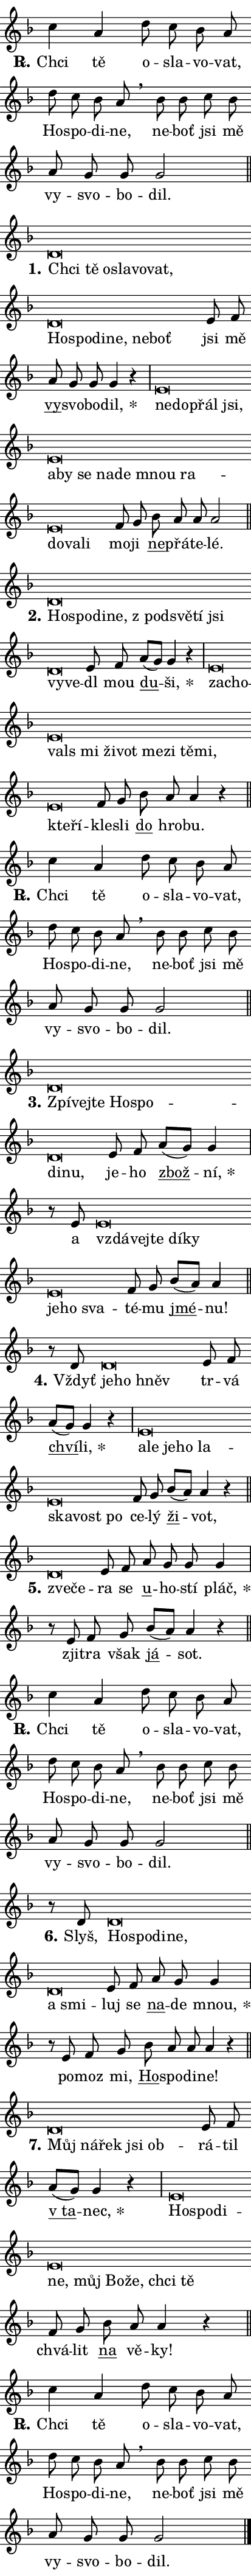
\version "2.22.1"
\header { tagline = "" }
\paper {
  indent = 0\cm
  top-margin = 0\cm
  right-margin = 0\cm
  bottom-margin = 0\cm
  left-margin = 0\cm
  paper-width = 7\cm
  page-breaking = #ly:one-page-breaking
  system-system-spacing.basic-distance = #11
  score-system-spacing.basic-distance = #11
  ragged-last = ##f
}


%% Author: Thomas Morley
%% https://lists.gnu.org/archive/html/lilypond-user/2020-05/msg00002.html
#(define (line-position grob)
"Returns position of @var[grob} in current system:
   @code{'start}, if at first time-step
   @code{'end}, if at last time-step
   @code{'middle} otherwise
"
  (let* ((col (ly:item-get-column grob))
         (ln (ly:grob-object col 'left-neighbor))
         (rn (ly:grob-object col 'right-neighbor))
         (col-to-check-left (if (ly:grob? ln) ln col))
         (col-to-check-right (if (ly:grob? rn) rn col))
         (break-dir-left
           (and
             (ly:grob-property col-to-check-left 'non-musical #f)
             (ly:item-break-dir col-to-check-left)))
         (break-dir-right
           (and
             (ly:grob-property col-to-check-right 'non-musical #f)
             (ly:item-break-dir col-to-check-right))))
        (cond ((eqv? 1 break-dir-left) 'start)
              ((eqv? -1 break-dir-right) 'end)
              (else 'middle))))

#(define (tranparent-at-line-position vctor)
  (lambda (grob)
  "Relying on @code{line-position} select the relevant enry from @var{vctor}.
Used to determine transparency,"
    (case (line-position grob)
      ((end) (not (vector-ref vctor 0)))
      ((middle) (not (vector-ref vctor 1)))
      ((start) (not (vector-ref vctor 2))))))

noteHeadBreakVisibility =
#(define-music-function (break-visibility)(vector?)
"Makes @code{NoteHead}s transparent relying on @var{break-visibility}"
#{
  \override NoteHead.transparent =
    #(tranparent-at-line-position break-visibility)
#})

#(define delete-ledgers-for-transparent-note-heads
  (lambda (grob)
    "Reads whether a @code{NoteHead} is transparent.
If so this @code{NoteHead} is removed from @code{'note-heads} from
@var{grob}, which is supposed to be @code{LedgerLineSpanner}.
As a result ledgers are not printed for this @code{NoteHead}"
    (let* ((nhds-array (ly:grob-object grob 'note-heads))
           (nhds-list
             (if (ly:grob-array? nhds-array)
                 (ly:grob-array->list nhds-array)
                 '()))
           ;; Relies on the transparent-property being done before
           ;; Staff.LedgerLineSpanner.after-line-breaking is executed.
           ;; This is fragile ...
           (to-keep
             (remove
               (lambda (nhd)
                 (ly:grob-property nhd 'transparent #f))
               nhds-list)))
      ;; TODO find a better method to iterate over grob-arrays, similiar
      ;; to filter/remove etc for lists
      ;; For now rebuilt from scratch
      (set! (ly:grob-object grob 'note-heads)  '())
      (for-each
        (lambda (nhd)
          (ly:pointer-group-interface::add-grob grob 'note-heads nhd))
        to-keep))))

hideNotes = {
  \noteHeadBreakVisibility #begin-of-line-visible
}
unHideNotes = {
  \noteHeadBreakVisibility #all-visible
}

% work-around for resetting accidentals
% https://lilypond.org/doc/v2.23/Documentation/notation/displaying-rhythms#unmetered-music
cadenzaMeasure = {
  \cadenzaOff
  \partial 1024 s1024
  \cadenzaOn
}

#(define-markup-command (accent layout props text) (markup?)
  "Underline accented syllable"
  (interpret-markup layout props
    #{\markup \override #'(offset . 4.3) \underline { #text }#}))

responsum = \markup \concat {
  "R" \hspace #-1.05 \path #0.1 #'((moveto 0 0.07) (lineto 0.9 0.8)) \hspace #0.05 "."
}

\layout {
    \context {
        \Staff
        \remove "Time_signature_engraver"
        \override LedgerLineSpanner.after-line-breaking = #delete-ledgers-for-transparent-note-heads
    }
    \context {
        \Voice {
            \override NoteHead.output-attributes = #'((class . "notehead"))
            \override Hairpin.height = #0.55
        }
    }
    \context {
        \Lyrics {
            \override StanzaNumber.output-attributes = #'((class . "stanzanumber"))
            \override LyricSpace.minimum-distance = #0.9
            \override LyricText.font-name = #"TeX Gyre Schola"
            \override LyricText.font-size = 1
            \override StanzaNumber.font-name = #"TeX Gyre Schola Bold"
            \override StanzaNumber.font-size = 1
        }
    }
}

% magnetic-lyrics.ily
%
%   written by
%     Jean Abou Samra <jean@abou-samra.fr>
%     Werner Lemberg <wl@gnu.org>
%
%   adapted by
%     Jiri Hon <jiri.hon@gmail.com>
%
% Version 2022-Apr-15

% https://www.mail-archive.com/lilypond-user@gnu.org/msg149350.html

#(define (Left_hyphen_pointer_engraver context)
   "Collect syllable-hyphen-syllable occurrences in lyrics and store
them in properties.  This engraver only looks to the left.  For
example, if the lyrics input is @code{foo -- bar}, it does the
following.

@itemize @bullet
@item
Set the @code{text} property of the @code{LyricHyphen} grob between
@q{foo} and @q{bar} to @code{foo}.

@item
Set the @code{left-hyphen} property of the @code{LyricText} grob with
text @q{foo} to the @code{LyricHyphen} grob between @q{foo} and
@q{bar}.
@end itemize

Use this auxiliary engraver in combination with the
@code{lyric-@/text::@/apply-@/magnetic-@/offset!} hook."
   (let ((hyphen #f)
         (text #f))
     (make-engraver
      (acknowledgers
       ((lyric-syllable-interface engraver grob source-engraver)
        (set! text grob)))
      (end-acknowledgers
       ((lyric-hyphen-interface engraver grob source-engraver)
        ;(when (not (grob::has-interface grob 'lyric-space-interface))
          (set! hyphen grob)));)
      ((stop-translation-timestep engraver)
       (when (and text hyphen)
         (ly:grob-set-object! text 'left-hyphen hyphen))
       (set! text #f)
       (set! hyphen #f)))))

#(define (lyric-text::apply-magnetic-offset! grob)
   "If the space between two syllables is less than the value in
property @code{LyricText@/.details@/.squash-threshold}, move the right
syllable to the left so that it gets concatenated with the left
syllable.

Use this function as a hook for
@code{LyricText@/.after-@/line-@/breaking} if the
@code{Left_@/hyphen_@/pointer_@/engraver} is active."
   (let ((hyphen (ly:grob-object grob 'left-hyphen #f)))
     (when hyphen
       (let ((left-text (ly:spanner-bound hyphen LEFT)))
         (when (grob::has-interface left-text 'lyric-syllable-interface)
           (let* ((common (ly:grob-common-refpoint grob left-text X))
                  (this-x-ext (ly:grob-extent grob common X))
                  (left-x-ext
                   (begin
                     ;; Trigger magnetism for left-text.
                     (ly:grob-property left-text 'after-line-breaking)
                     (ly:grob-extent left-text common X)))
                  ;; `delta` is the gap width between two syllables.
                  (delta (- (interval-start this-x-ext)
                            (interval-end left-x-ext)))
                  (details (ly:grob-property grob 'details))
                  (threshold (assoc-get 'squash-threshold details 0.2)))
             (when (< delta threshold)
               (let* (;; We have to manipulate the input text so that
                      ;; ligatures crossing syllable boundaries are not
                      ;; disabled.  For languages based on the Latin
                      ;; script this is essentially a beautification.
                      ;; However, for non-Western scripts it can be a
                      ;; necessity.
                      (lt (ly:grob-property left-text 'text))
                      (rt (ly:grob-property grob 'text))
                      (is-space (grob::has-interface hyphen 'lyric-space-interface))
                      (space (if is-space " " ""))
                      (space-markup (grob-interpret-markup grob " "))
                      (space-size (interval-length (ly:stencil-extent space-markup X)))
                      (extra-delta (if is-space space-size 0))
                      ;; Append new syllable.
                      (ltrt-space (if (and (string? lt) (string? rt))
                                (string-append lt space rt)
                                (make-concat-markup (list lt space rt))))
                      ;; Right-align `ltrt` to the right side.
                      (ltrt-space-markup (grob-interpret-markup
                               grob
                               (make-translate-markup
                                (cons (interval-length this-x-ext) 0)
                                (make-right-align-markup ltrt-space)))))
                 (begin
                   ;; Don't print `left-text`.
                   (ly:grob-set-property! left-text 'stencil #f)
                   ;; Set text and stencil (which holds all collected
                   ;; syllables so far) and shift it to the left.
                   (ly:grob-set-property! grob 'text ltrt-space)
                   (ly:grob-set-property! grob 'stencil ltrt-space-markup)
                   (ly:grob-translate-axis! grob (- (- delta extra-delta)) X))))))))))


#(define (lyric-hyphen::displace-bounds-first grob)
   ;; Make very sure this callback isn't triggered too early.
   (let ((left (ly:spanner-bound grob LEFT))
         (right (ly:spanner-bound grob RIGHT)))
     (ly:grob-property left 'after-line-breaking)
     (ly:grob-property right 'after-line-breaking)
     (ly:lyric-hyphen::print grob)))

squashThreshold = #0.4

\layout {
  \context {
    \Lyrics
    \consists #Left_hyphen_pointer_engraver
    \override LyricText.after-line-breaking =
      #lyric-text::apply-magnetic-offset!
    \override LyricHyphen.stencil = #lyric-hyphen::displace-bounds-first
    \override LyricText.details.squash-threshold = \squashThreshold
    \override LyricHyphen.minimum-distance = 0
    \override LyricHyphen.minimum-length = \squashThreshold
  }
}

squash = \override LyricText.details.squash-threshold = 9999
unSquash = \override LyricText.details.squash-threshold = \squashThreshold

left = \override LyricText.self-alignment-X = #LEFT
unLeft = \revert LyricText.self-alignment-X

starOffset = #(lambda (grob) 
                (let ((x_offset (ly:self-alignment-interface::aligned-on-x-parent grob)))
                  (if (= x_offset 0) 0 (+ x_offset 1.2))))

star = #(define-music-function (syllable)(string?)
"Append star separator at the end of a syllable"
#{
  \once \override LyricText.X-offset = #starOffset
  \lyricmode { \markup {
    #syllable
    \override #'((font-name . "TeX Gyre Schola Bold")) \hspace #0.2 \lower #0.65 \larger "*"
  } }
#})

starAccent = #(define-music-function (syllable)(string?)
"Append star separator at the end of a syllable and make accent"
#{
  \once \override LyricText.X-offset = #starOffset
  \lyricmode { \markup {
    \accent #syllable
    \override #'((font-name . "TeX Gyre Schola Bold")) \hspace #0.2 \lower #0.65 \larger "*"
  } }
#})

breath = #(define-music-function (syllable)(string?)
"Append breathing indicator at the end of a syllable"
#{
  \lyricmode { \markup { #syllable "+" } }
#})

optionalBreath = #(define-music-function (syllable)(string?)
"Append optional breathing indicator at the end of a syllable"
#{
  \lyricmode { \markup { #syllable "(+)" } }
#})


\score {
    <<
        \new Voice = "melody" { \cadenzaOn \key f \major \relative { c''4 a d8 c bes a \bar "" d c bes a \breathe \bar "" bes bes c bes \bar "" a g g g2 \cadenzaMeasure \bar "||" \break }
\relative { d'\breve*1/16 \hideNotes \breve*1/16 \bar "" \breve*1/16 \bar "" \breve*1/16 \bar "" \breve*1/16 \bar "" \breve*1/16 \bar "" \breve*1/16 \bar "" \breve*1/16 \bar "" \breve*1/16 \bar "" \breve*1/16 \bar "" \breve*1/16 \breve*1/16 \bar "" \unHideNotes e8 f \bar "" a g g g4 r \cadenzaMeasure \bar "|" e\breve*1/16 \hideNotes \breve*1/16 \bar "" \breve*1/16 \bar "" \breve*1/16 \bar "" \breve*1/16 \bar "" \breve*1/16 \bar "" \breve*1/16 \bar "" \breve*1/16 \bar "" \breve*1/16 \bar "" \breve*1/16 \bar "" \breve*1/16 \bar "" \breve*1/16 \bar "" \breve*1/16 \breve*1/16 \bar "" \unHideNotes f8 g \bar "" bes a a a2 \cadenzaMeasure \bar "||" \break }
\relative { d'\breve*1/16 \hideNotes \breve*1/16 \bar "" \breve*1/16 \bar "" \breve*1/16 \bar "" \breve*1/16 \bar "" \breve*1/16 \bar "" \breve*1/16 \bar "" \breve*1/16 \bar "" \breve*1/16 \breve*1/16 \bar "" \unHideNotes e8 f \bar "" a[( g)] g4 r \cadenzaMeasure \bar "|" e\breve*1/16 \hideNotes \breve*1/16 \bar "" \breve*1/16 \bar "" \breve*1/16 \bar "" \breve*1/16 \bar "" \breve*1/16 \bar "" \breve*1/16 \bar "" \breve*1/16 \bar "" \breve*1/16 \bar "" \breve*1/16 \bar "" \breve*1/16 \breve*1/16 \bar "" \unHideNotes f8 g \bar "" bes a a4 r \cadenzaMeasure \bar "||" \break }
\relative { c''4 a d8 c bes a \bar "" d c bes a \breathe \bar "" bes bes c bes \bar "" a g g g2 \cadenzaMeasure \bar "||" \break }
\relative { d'\breve*1/16 \hideNotes \breve*1/16 \bar "" \breve*1/16 \bar "" \breve*1/16 \bar "" \breve*1/16 \bar "" \breve*1/16 \breve*1/16 \bar "" \unHideNotes e8 f \bar "" a[( g)] g4 \cadenzaMeasure \bar "|" r8 e e\breve*1/16 \hideNotes \breve*1/16 \bar "" \breve*1/16 \bar "" \breve*1/16 \bar "" \breve*1/16 \bar "" \breve*1/16 \bar "" \breve*1/16 \breve*1/16 \bar "" \unHideNotes f8 g \bar "" bes[( a)] a4 \cadenzaMeasure \bar "||" \break }
\relative { r8 d' d\breve*1/16 \hideNotes \breve*1/16 \breve*1/16 \bar "" \unHideNotes e8 f \bar "" a[( g)] g4 r \cadenzaMeasure \bar "|" e\breve*1/16 \hideNotes \breve*1/16 \bar "" \breve*1/16 \bar "" \breve*1/16 \bar "" \breve*1/16 \bar "" \breve*1/16 \bar "" \breve*1/16 \breve*1/16 \bar "" \unHideNotes f8 g \bar "" bes[( a)] a4 r \cadenzaMeasure \bar "||" \break }
\relative { d'\breve*1/16 \hideNotes \breve*1/16 \bar "" \unHideNotes e8 f \bar "" a g g g4 \cadenzaMeasure \bar "|" r8 e f g \bar "" bes[( a)] a4 r \cadenzaMeasure \bar "||" \break }
\relative { c''4 a d8 c bes a \bar "" d c bes a \breathe \bar "" bes bes c bes \bar "" a g g g2 \cadenzaMeasure \bar "||" \break }
\relative { r8 d' d\breve*1/16 \hideNotes \breve*1/16 \bar "" \breve*1/16 \bar "" \breve*1/16 \bar "" \breve*1/16 \breve*1/16 \bar "" \unHideNotes e8 f \bar "" a g g4 \cadenzaMeasure \bar "|" r8 e8 f8 g \bar "" bes a a a4 r \cadenzaMeasure \bar "||" \break }
\relative { d'\breve*1/16 \hideNotes \breve*1/16 \bar "" \breve*1/16 \bar "" \breve*1/16 \breve*1/16 \bar "" \unHideNotes e8 f \bar "" a[( g)] g4 r \cadenzaMeasure \bar "|" e\breve*1/16 \hideNotes \breve*1/16 \bar "" \breve*1/16 \bar "" \breve*1/16 \bar "" \breve*1/16 \bar "" \breve*1/16 \bar "" \breve*1/16 \bar "" \breve*1/16 \breve*1/16 \bar "" \unHideNotes f8 g \bar "" bes a a4 r \cadenzaMeasure \bar "||" \break }
\relative { c''4 a d8 c bes a \bar "" d c bes a \breathe \bar "" bes bes c bes \bar "" a g g g2 \cadenzaMeasure \bar "||" \break } \bar "|." }
        \new Lyrics \lyricsto "melody" { \lyricmode { \set stanza = \responsum
Chci tě o -- sla -- vo -- vat, Ho -- spo -- di -- ne, ne -- boť jsi mě vy -- svo -- bo -- dil.
\set stanza = "1."
\left Chci \squash tě o -- sla -- vo -- vat, Ho -- spo -- di -- ne, ne -- boť \unLeft \unSquash jsi mě \markup \accent vy -- svo -- bo -- \star dil, \left ne -- \squash do -- přál jsi, a -- by se na -- de mnou ra -- do -- va -- li \unLeft \unSquash mo -- ji \markup \accent ne -- přá -- te -- lé.
\set stanza = "2."
\left Ho -- \squash spo -- di -- ne, "z pod" -- svě -- tí jsi vy -- ve -- \unLeft \unSquash dl mou \markup \accent du -- \star ši, \left za -- \squash cho -- vals mi ži -- vot me -- zi tě -- mi, kte -- ří -- \unLeft \unSquash kle -- sli \markup \accent do hro -- bu.
\set stanza = \responsum
Chci tě o -- sla -- vo -- vat, Ho -- spo -- di -- ne, ne -- boť jsi mě vy -- svo -- bo -- dil.
\set stanza = "3."
\left Zpí -- \squash vej -- te Ho -- spo -- di -- nu, \unLeft \unSquash je -- ho \markup \accent zbož -- \star ní, a \left vzdá -- \squash vej -- te dí -- ky je -- ho sva -- \unLeft \unSquash té -- mu \markup \accent jmé -- nu!
\set stanza = "4."
Vždyť \left je -- \squash ho hněv \unLeft \unSquash tr -- vá \markup \accent chví -- \star li, \left a -- \squash le je -- ho la -- ska -- vost po \unLeft \unSquash ce -- lý \markup \accent ži -- vot,
\set stanza = "5."
\left zve -- \squash če -- \unLeft \unSquash ra se \markup \accent u -- ho -- stí \star pláč, zji -- tra však \markup \accent já -- sot.
\set stanza = \responsum
Chci tě o -- sla -- vo -- vat, Ho -- spo -- di -- ne, ne -- boť jsi mě vy -- svo -- bo -- dil.
\set stanza = "6."
Slyš, \left Ho -- \squash spo -- di -- ne, a smi -- \unLeft \unSquash luj se \markup \accent na -- de \star mnou, po -- moz mi, \markup \accent Ho -- spo -- di -- ne!
\set stanza = "7."
\left Můj \squash ná -- řek jsi ob -- \unLeft \unSquash rá -- til \markup \accent "v ta" -- \star nec, \left Ho -- \squash spo -- di -- ne, můj Bo -- že, chci tě \unLeft \unSquash chvá -- lit \markup \accent na vě -- ky!
\set stanza = \responsum
Chci tě o -- sla -- vo -- vat, Ho -- spo -- di -- ne, ne -- boť jsi mě vy -- svo -- bo -- dil. } }
    >>
    \layout {}
}
